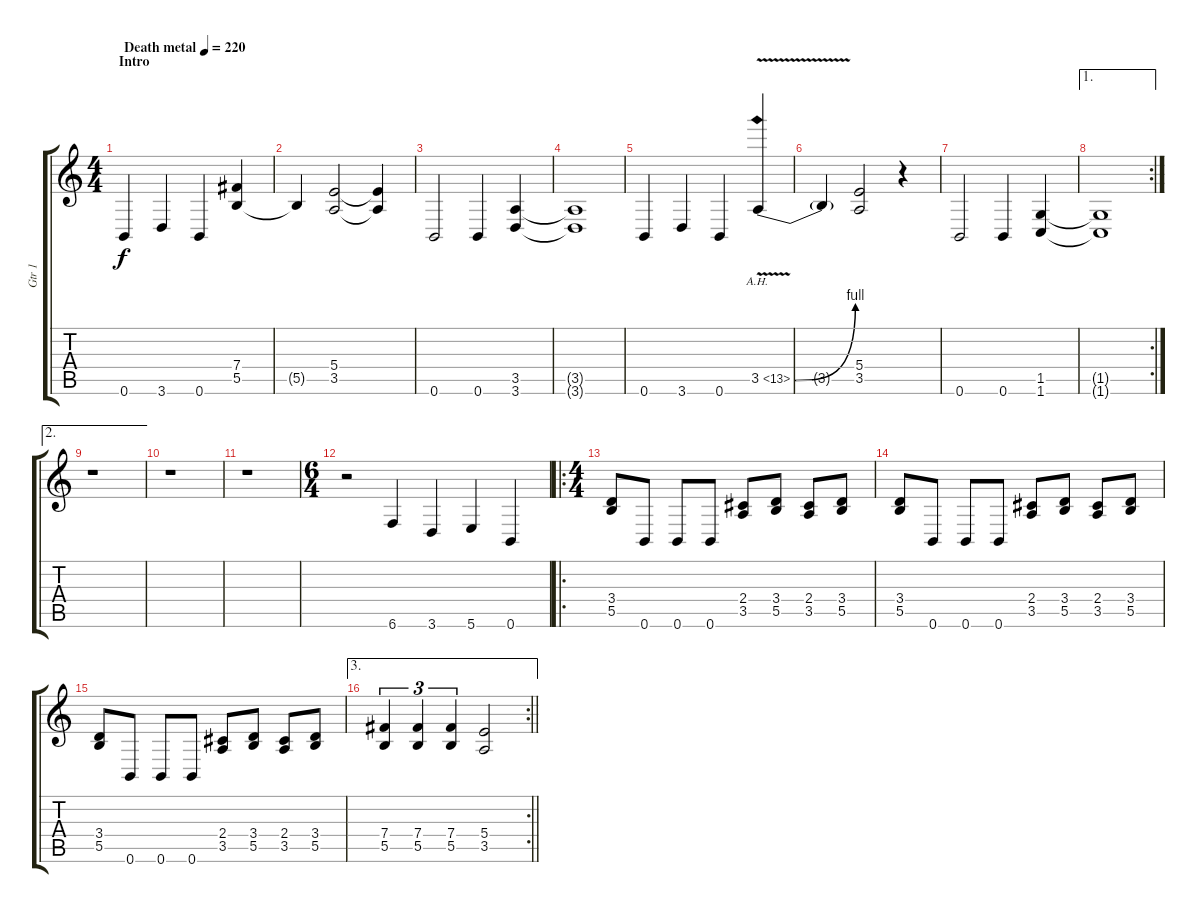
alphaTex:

\track ("Gtr 1" "Gtr 1") {instrument distortionguitar}
\staff {score tabs}
\tuning (Db4 Ab3 E3 B2 Gb2 B1) {hide}
\ts (4 4)
\section ("" "Intro")
\tempo (220 "Death metal")
\clef g2
\ks c
0.6.4{dy f instrument distortionguitar} 3.6.4 0.6.4 (7.4 5.5).4 |
5.5{t}.4 (5.4 3.5).2 (5.4{t} 3.5{t}).4 |
0.6.2 0.6.4 (3.5 3.6).4 |
(3.5{t} 3.6{t}).1 |
0.6.4 3.6.4 0.6.4 3.5{be (bend 0 0 60 4) ah 10 v}.4 |
3.5{t}.4 (5.4 3.5).2 r.4 |
0.6.2 0.6.4 (1.5 1.6).4 |
\ae 1
\rc 2
(1.5{t} 1.6{t}).1 |
\ae 2
r.1 |
r.1 |
r.1 |
\ts (6 4)
r.2 6.6.4 3.6.4 5.6.4 0.6.4 |
\ro
\ts (4 4)
(3.4 5.5).8 0.6.8 0.6.8 0.6.8 (2.4 3.5).8 (3.4 5.5).8 (2.4 3.5).8 (3.4 5.5).8 |
(3.4 5.5).8 0.6.8 0.6.8 0.6.8 (2.4 3.5).8 (3.4 5.5).8 (2.4 3.5).8 (3.4 5.5).8 |
(3.4 5.5).8 0.6.8 0.6.8 0.6.8 (2.4 3.5).8 (3.4 5.5).8 (2.4 3.5).8 (3.4 5.5).8 |
\ae 3
\rc 2
\barLineRight lightlight
(7.4 5.5).4{tu (3 2)} (7.4 5.5).4{tu (3 2)} (7.4 5.5).4{tu (3 2)} (5.4 3.5).2
